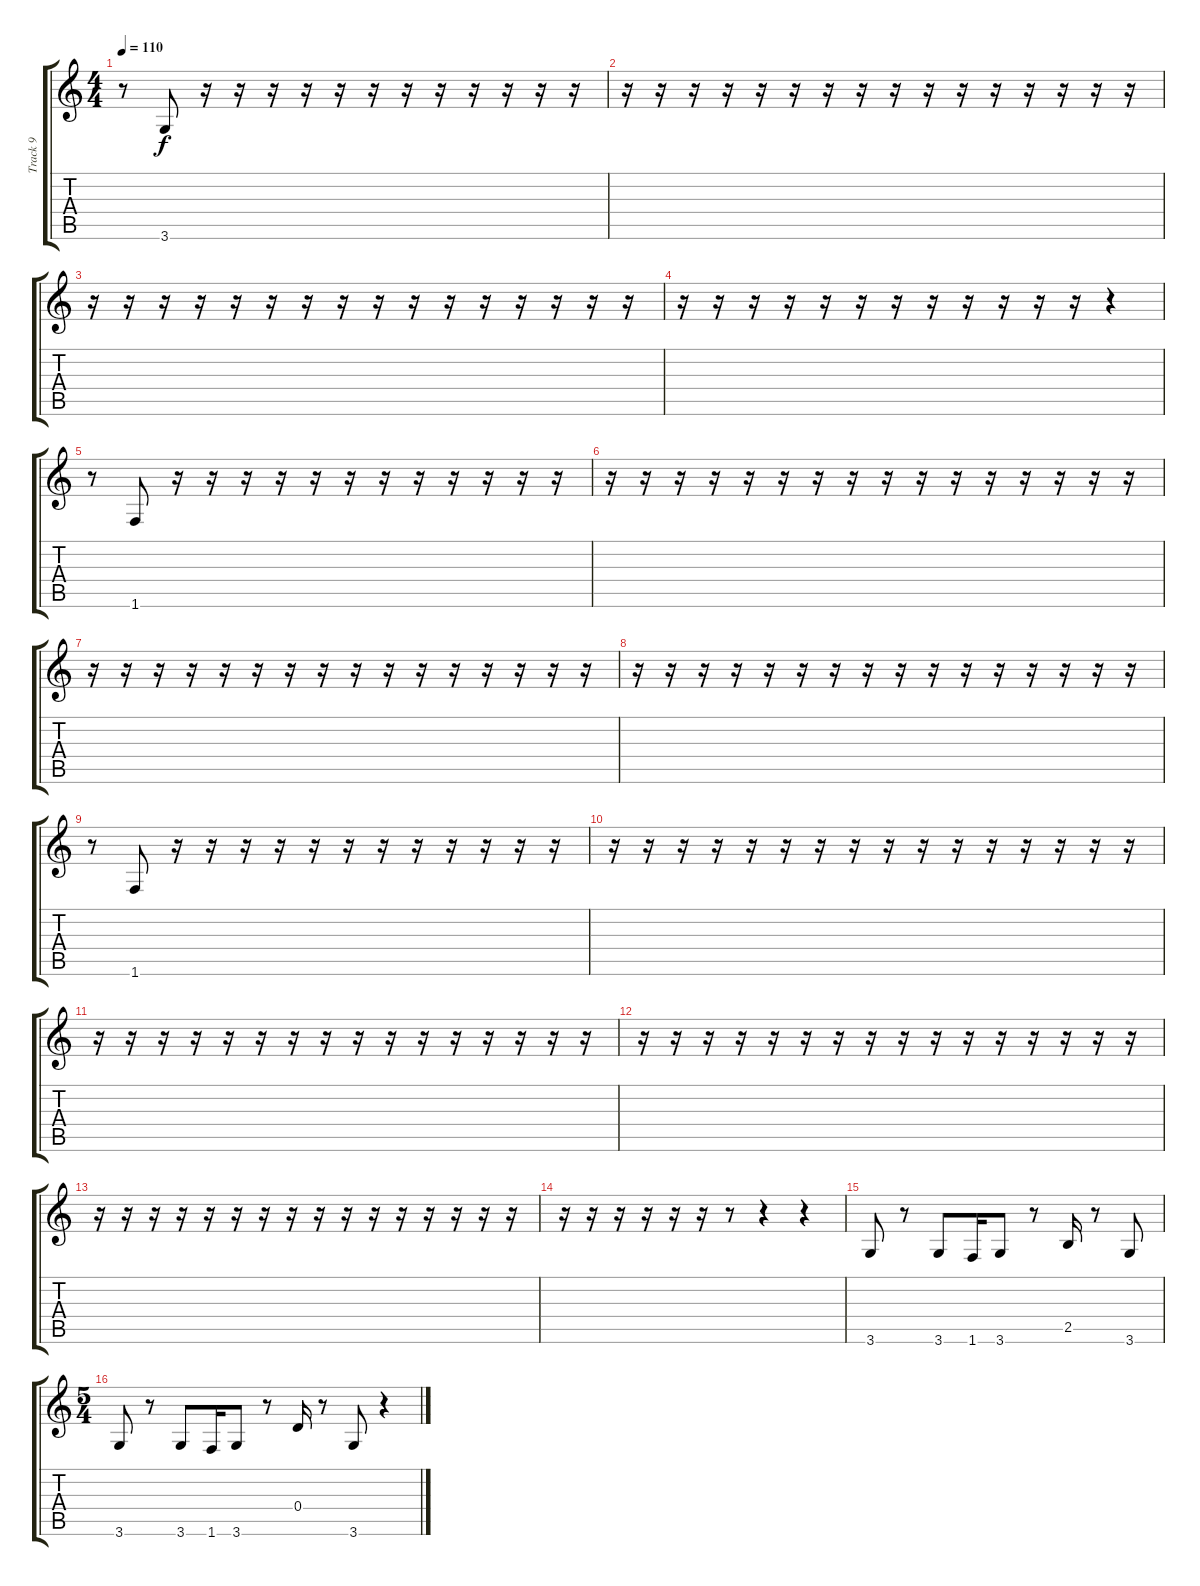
\track ("Track 9" "Track 9") {instrument electricbassfinger}
\staff {score tabs}
\tuning (E4 B3 G3 D3 A2 E2) {hide}
\ts (4 4)
\tempo 110
\clef g2
\ks c
r.8{dy f} 3.6.8 r.16 r.16 r.16 r.16 r.16 r.16 r.16 r.16 r.16 r.16 r.16 r.16 |
r.16 r.16 r.16 r.16 r.16 r.16 r.16 r.16 r.16 r.16 r.16 r.16 r.16 r.16 r.16 r.16 |
r.16 r.16 r.16 r.16 r.16 r.16 r.16 r.16 r.16 r.16 r.16 r.16 r.16 r.16 r.16 r.16 |
r.16 r.16 r.16 r.16 r.16 r.16 r.16 r.16 r.16 r.16 r.16 r.16 r.4 |
r.8 1.6.8 r.16 r.16 r.16 r.16 r.16 r.16 r.16 r.16 r.16 r.16 r.16 r.16 |
r.16 r.16 r.16 r.16 r.16 r.16 r.16 r.16 r.16 r.16 r.16 r.16 r.16 r.16 r.16 r.16 |
r.16 r.16 r.16 r.16 r.16 r.16 r.16 r.16 r.16 r.16 r.16 r.16 r.16 r.16 r.16 r.16 |
r.16 r.16 r.16 r.16 r.16 r.16 r.16 r.16 r.16 r.16 r.16 r.16 r.16 r.16 r.16 r.16 |
r.8 1.6.8 r.16 r.16 r.16 r.16 r.16 r.16 r.16 r.16 r.16 r.16 r.16 r.16 |
r.16 r.16 r.16 r.16 r.16 r.16 r.16 r.16 r.16 r.16 r.16 r.16 r.16 r.16 r.16 r.16 |
r.16 r.16 r.16 r.16 r.16 r.16 r.16 r.16 r.16 r.16 r.16 r.16 r.16 r.16 r.16 r.16 |
r.16 r.16 r.16 r.16 r.16 r.16 r.16 r.16 r.16 r.16 r.16 r.16 r.16 r.16 r.16 r.16 |
r.16 r.16 r.16 r.16 r.16 r.16 r.16 r.16 r.16 r.16 r.16 r.16 r.16 r.16 r.16 r.16 |
r.16 r.16 r.16 r.16 r.16 r.16 r.8 r.4 r.4 |
3.6.8 r.8 3.6.8 1.6.16 3.6.8 r.8 2.5.16 r.8 3.6.8 |
\ts (5 4)
3.6.8 r.8 3.6.8 1.6.16 3.6.8 r.8 0.4.16 r.8 3.6.8 r.4
